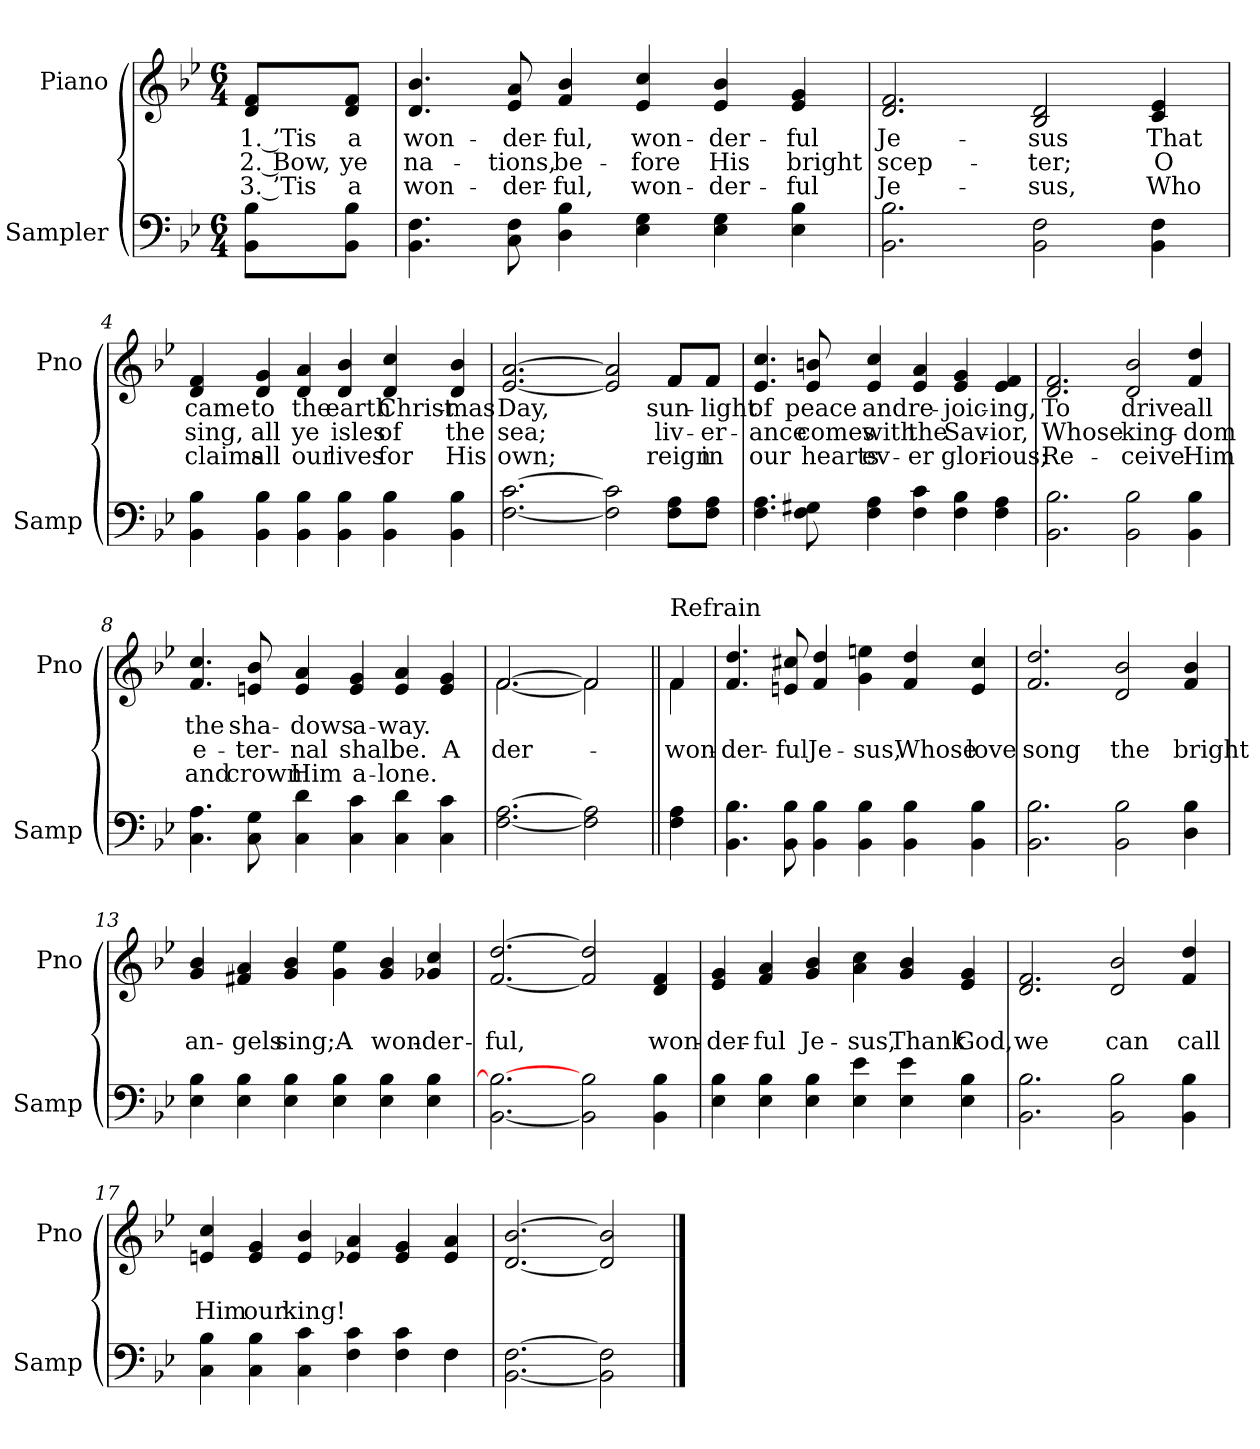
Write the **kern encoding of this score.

**kern	**kern	**text	**text	**text
*part2	*part1	*part1	*part1	*part1
*staff2	*staff1	*staff1	*staff1	*staff1
*I"Sampler	*I"Piano	*	*	*
*I'Samp	*I'Pno	*	*	*
*clefF4	*clefG2	*	*	*
*k[b-e-]	*k[b-e-]	*	*	*
*B-:	*B-:	*	*	*
*M6/4	*M6/4	*	*	*
=1	=1	=1	=1	=1
8BB-\ 8B-\L	8d/ 8f/L	1. ’Tis	2. Bow,	3. ’Tis
8BB-\ 8B-\J	8d/ 8f/J	a	ye	a
=2	=2	=2	=2	=2
4.BB- 4.F	4.d 4.b-	won-	na-	won-
8C 8F	8e- 8a	-der-	-tions,	-der-
4D 4B-	4f 4b-	-ful,	be-	-ful,
4E- 4G	4e- 4cc	won-	-fore	won-
4E- 4G	4e- 4b-	-der-	His	-der-
4E- 4B-	4e- 4g	-ful	bright	-ful
=3	=3	=3	=3	=3
2.BB- 2.B-	2.d 2.f	Je-	scep-	Je-
2BB- 2F	2B- 2d	-sus	-ter;	-sus,
4BB- 4F	4c 4e-	That	O	Who
=4	=4	=4	=4	=4
4BB- 4B-	4d 4f	came	sing,	claims
4BB- 4B-	4d 4g	to	all	all
4BB- 4B-	4d 4a	the	ye	our
4BB- 4B-	4d 4b-	earth	isles	lives
4BB- 4B-	4d 4cc	Christ-	of	for
4BB- 4B-	4d 4b-	-mas	the	His
=5	=5	=5	=5	=5
*	*^	*	*	*
[2.F [2.c	[2.e- [2.a	4ryy	Day,	sea;	own;
*	*v	*v	*	*	*
2F] 2c]	2e-] 2a]	.	.	.
*	*^	*	*	*
8F\ 8A\L	8f/L	8f/L	sun-	-liv-	reign
8F\ 8A\J	8f/J	8f/J	-light	-er-	in
*	*v	*v	*	*	*
=6	=6	=6	=6	=6
4.F 4.A	4.e- 4.cc	of	-ance	our
8F 8G#X	8e- 8bn	peace	comes	hearts
4F 4A	4e- 4cc	and	with	ev-
4F 4c	4e- 4a	re-	the	-er
4F 4B-	4e- 4g	-joic-	Sav-	glor-
4F 4A	4e- 4f	-ing,	-ior,	-ious;
=7	=7	=7	=7	=7
2.BB- 2.B-	2.d 2.f	To	Whose	Re-
2BB- 2B-	2d 2b-	drive	king-	-ceive
4BB- 4B-	4f 4dd	all	-dom	Him
=8	=8	=8	=8	=8
4.C 4.A	4.f 4.cc	the	e-	and
8C 8G	8en 8b-	sha-	-ter-	crown
4C 4d	4e 4a	-dows	-nal	Him
4C 4c	4e 4g	a-	shall	a-
4C 4d	4e 4a	-way.	be.	-lone.
4C 4c	4e 4g	.	A	.
=9	=9	=9	=9	=9
*	*^	*	*	*
[2.F [2.A	[2.f/	[2.f	.	-der-	.
2F] 2A]	2f/]	2f]	.	.	.
=10||	=10||	=10||	=10||	=10||	=10||
!	!LO:TX:t=Refrain	!	!	!	!
4F 4A	4f/	4f	.	won-	.
*	*v	*v	*	*	*
=11	=11	=11	=11	=11
4.BB- 4.B-	4.f 4.dd	.	-der-	.
8BB- 8B-	8en 8cc#X	.	-ful	.
4BB- 4B-	4f 4dd	.	Je-	.
4BB- 4B-	4g 4een	.	-sus,	.
4BB- 4B-	4f 4dd	.	Whose	.
4BB- 4B-	4e 4cc#	.	love	.
=12	=12	=12	=12	=12
2.BB- 2.B-	2.f 2.dd	.	song	.
2BB- 2B-	2d 2b-	.	the	.
4D 4B-	4f 4b-	.	bright	.
=13	=13	=13	=13	=13
4E- 4B-	4g 4b-	.	an-	.
4E- 4B-	4f#X 4a	.	-gels	.
4E- 4B-	4g 4b-	.	sing;	.
4E- 4B-	4g 4ee-	.	A	.
4E- 4B-	4g 4b-	.	won-	.
4E- 4B-	4g-X 4cc	.	-der-	.
=14	=14	=14	=14	=14
[2.BB- 2.B-_	[2.f [2.dd	.	-ful,	.
2BB-] 2B-	2f] 2dd]	.	.	.
4BB- 4B-	4d 4f	.	won-	.
=15	=15	=15	=15	=15
4E- 4B-	4e- 4g	.	-der-	.
4E- 4B-	4f 4a	.	-ful	.
4E- 4B-	4g 4b-	.	Je-	.
4E- 4e-	4a 4cc	.	-sus,	.
4E- 4e-	4g 4b-	.	Thank	.
4E- 4B-	4e- 4g	.	God,	.
=16	=16	=16	=16	=16
2.BB- 2.B-	2.d 2.f	.	we	.
2BB- 2B-	2d 2b-	.	can	.
4BB- 4B-	4f 4dd	.	call	.
=17	=17	=17	=17	=17
*^	*	*	*	*
4C 4B-	4ryy	4en 4cc	.	Him	.
*v	*v	*	*	*	*
4C 4B-	4e 4g	.	our	.
4C 4c	4e 4b-	.	king!	.
4F 4c	4e-X 4a	.	.	.
4F 4c	4e- 4g	.	.	.
*^	*	*	*	*
4F\	4F	4e- 4a	.	.	.
*v	*v	*	*	*	*
=18	=18	=18	=18	=18
[2.BB- [2.F	[2.d [2.b-	.	.	.
2BB-] 2F]	2d] 2b-]	.	.	.
==	==	==	==	==
*-	*-	*-	*-	*-
